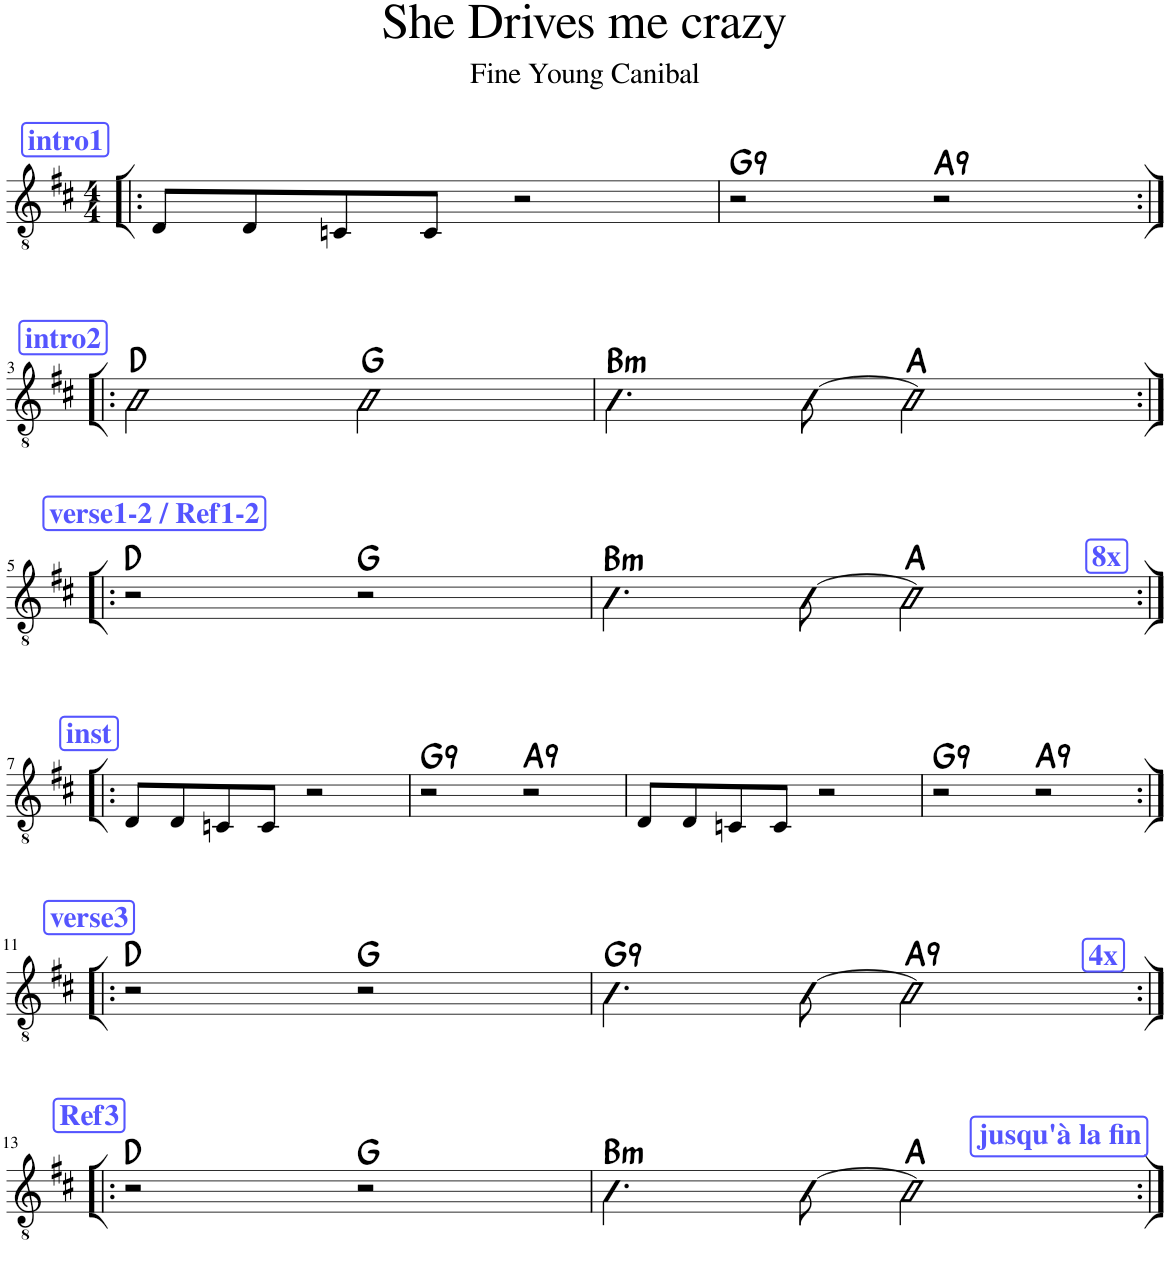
**kern	**harte
*part1	*part1
*staff1	*
*I"Classical Guitar	*
*I'Guit.	*
*clefGv2	*
*k[f#c#]	*
*M4/4	*
!!LO:REH:place=s1:a:B:cj:color=#5555FF:fs=14:t=intro1
=1!|:	=1!|:
8D/L	.
8D/	.
8Cn/	.
8C/J	.
2r	.
=2	=2
!	!LO:H:kt=9
2r	G:9
!	!LO:H:kt=9
2r	A:9
!!LO:LB:g=z
!!LO:REH:place=s1:a:B:cj:color=#5555FF:fs=14:t=intro2
=3:|!|:	=3:|!|:
2D\	D:maj
2G\	G:maj
=4	=4
!	!LO:H:kt=m
4.BB\	B:min
[8AA\	.
2AA\]	A:maj
!!LO:LB:g=z
!!LO:REH:place=s1:a:B:cj:color=#5555FF:fs=14:t=verse1-2 / Ref1-2
=5:|!|:	=5:|!|:
2r	D:maj
2r	G:maj
!!LO:REH:place=s1:a:B:cj:color=#5555FF:fs=14:t=8x:qo=2
=6	=6
!	!LO:H:kt=m
4.BB\	B:min
[8AA\	.
2AA\]	A:maj
!!LO:LB:g=z
!!LO:REH:place=s1:a:B:cj:color=#5555FF:fs=14:t=inst
=7:|!|:	=7:|!|:
8D/L	.
8D/	.
8Cn/	.
8C/J	.
2r	.
=8	=8
!	!LO:H:kt=9
2r	G:9
!	!LO:H:kt=9
2r	A:9
=9	=9
8D/L	.
8D/	.
8Cn/	.
8C/J	.
2r	.
=10	=10
!	!LO:H:kt=9
2r	G:9
!	!LO:H:kt=9
2r	A:9
!!LO:LB:g=z
!!LO:REH:place=s1:a:B:cj:color=#5555FF:fs=14:t=verse3
=11:|!|:	=11:|!|:
2r	D:maj
2r	G:maj
!!LO:REH:place=s1:a:B:cj:color=#5555FF:fs=14:t=4x:qo=2
=12	=12
!	!LO:H:kt=9
4.BB\	G:9
[8AA\	.
!	!LO:H:kt=9
2AA\]	A:9
!!LO:LB:g=z
!!LO:REH:place=s1:a:B:cj:color=#5555FF:fs=14:t=Ref3
=13:|!|:	=13:|!|:
2r	D:maj
2r	G:maj
!!LO:REH:place=s1:a:B:cj:color=#5555FF:fs=14:t=jusqu'à la fin:qo=2
=14	=14
!	!LO:H:kt=m
4.BB\	B:min
[8AA\	.
2AA\]	A:maj
=:|!	=:|!
*-	*-
